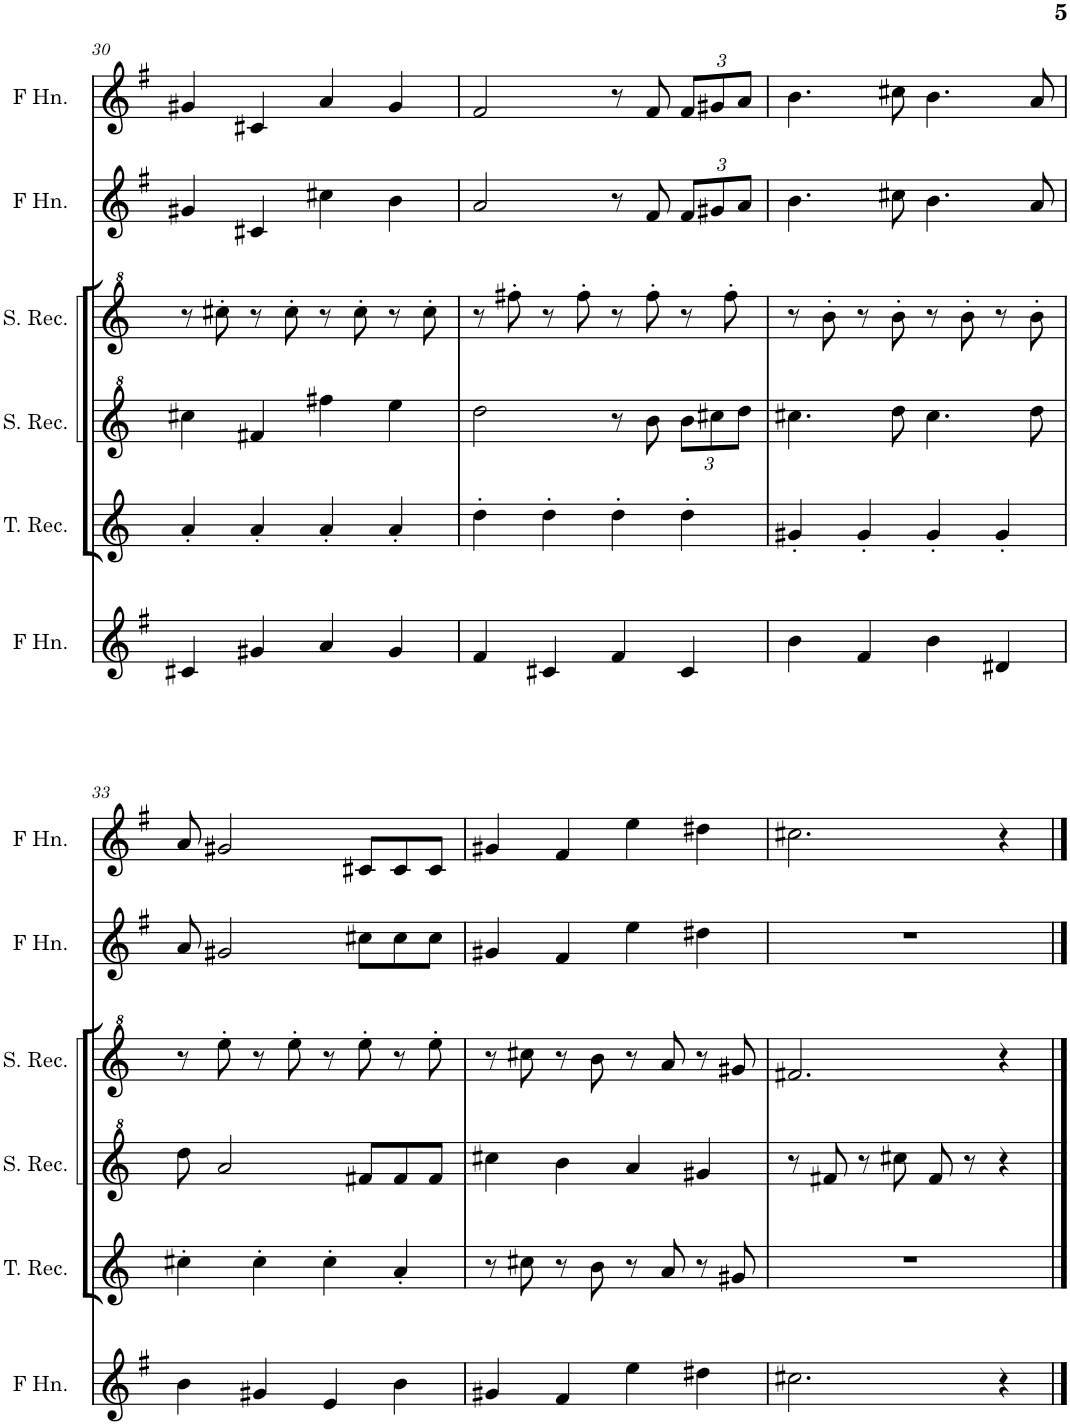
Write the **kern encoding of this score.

**kern	**kern	**kern	**kern	**kern	**kern	**kern	**kern	**kern
*part9	*part8	*part7	*part6	*part5	*part4	*part3	*part2	*part1
*staff9	*staff8	*staff7	*staff6	*staff5	*staff4	*staff3	*staff2	*staff1
*I"Horn in F	*I"Bass Recorder	*I"Tenor Recorder	*I"Soprano Recorder	*I"Soprano Recorder	*I"Horn in F	*I"Alto Recorder	*I"Horn in F	*I"Alto Recorder
*	*I'B. Rec.	*I'T. Rec.	*I'S. Rec.	*I'S. Rec.	*	*I'A. Rec.	*	*I'A. Rec.
!!LO:PB:g=z
*clefG2	*clefF^4	*clefG2	*clefG^2	*clefG^2	*clefG2	*clefG2	*clefG2	*clefG2
*Trd4c7	*	*	*	*	*Trd4c7	*	*Trd4c7	*
*k[f#]	*k[]	*k[]	*k[]	*k[]	*k[f#]	*k[]	*k[f#]	*k[]
*M4/4	*M4/4	*M4/4	*M4/4	*M4/4	*M4/4	*M4/4	*M4/4	*M4/4
=30	=30	=30	=30	=30	=30	=30	=30	=30
4c#X/	4F#X	4a'/	4ccc#X\	8r	4g#X/	4cc#X	4g#X/	4cc#X
.	.	.	.	8ccc#X'\	.	.	.	.
4g#X/	4c#X	4a'/	4ff#X/	8r	4c#X/	4f#X	4c#X/	4f#X
.	.	.	.	8ccc#'\	.	.	.	.
4a/	4d	4a'/	4fff#X\	8r	4cc#X\	4ff#X	4a/	4dd
.	.	.	.	8ccc#'\	.	.	.	.
4g#/	4c#	4a'/	4eee\	8r	4b\	4ee	4g#/	4cc#
.	.	.	.	8ccc#'\	.	.	.	.
=31	=31	=31	=31	=31	=31	=31	=31	=31
4f#/	4B	4dd'\	2ddd\	8r	2a/	2dd	2f#/	2b
.	.	.	.	8fff#X'\	.	.	.	.
4c#X/	4F#X	4dd'\	.	8r	.	.	.	.
.	.	.	.	8fff#'\	.	.	.	.
4f#/	4B	4dd'\	8r	8r	8r	8r	8r	8r
.	.	.	8bb\	8fff#'\	8f#/	8b	8f#/	8b
*	*	*	*Xbrackettup	*	*Xbrackettup	*Xbrackettup	*Xbrackettup	*Xbrackettup
4c#/	4F#	4dd'\	12bb\L	8r	12f#/L	12b\L	12f#/L	12b\L
.	.	.	12ccc#X\	.	12g#X/	12cc#X\	12g#X/	12cc#X\
.	.	.	.	8fff#'\	.	.	.	.
.	.	.	12ddd\J	.	12a/J	12dd\J	12a/J	12dd\J
=32	=32	=32	=32	=32	=32	=32	=32	=32
4b\	4e	4g#X'/	4.ccc#X\	8r	4.b\	4.ee	4.b\	4.ee
.	.	.	.	8bb'\	.	.	.	.
4f#/	4B	4g#'/	.	8r	.	.	.	.
.	.	.	8ddd\	8bb'\	8cc#X\	8ff#X	8cc#X\	8ff#X
4b\	4e	4g#'/	4.ccc#\	8r	4.b\	4.ee	4.b\	4.ee
.	.	.	.	8bb'\	.	.	.	.
4d#X/	4G#X	4g#'/	.	8r	.	.	.	.
.	.	.	8ddd\	8bb'\	8a/	8dd	8a/	8dd
!!LO:LB:g=z
=33	=33	=33	=33	=33	=33	=33	=33	=33
4b\	4e	4cc#X'\	8ddd\	8r	8a/	8dd	8a/	8dd
.	.	.	2aa/	8eee'\	2g#X/	2cc#X	2g#X/	2cc#X
4g#X/	4c#X	4cc#'\	.	8r	.	.	.	.
.	.	.	.	8eee'\	.	.	.	.
4e/	4A	4cc#'\	.	8r	.	.	.	.
.	.	.	8ff#X/L	8eee'\	8cc#X\L	8f#X	8c#X/L	8f#X
4b\	4e	4a'/	8ff#/	8r	8cc#\	8f#/L	8c#/	8f#/L
.	.	.	8ff#/J	8eee'\	8cc#\J	8f#/J	8c#/J	8f#/J
=34	=34	=34	=34	=34	=34	=34	=34	=34
4g#X/	4c#X	8r	4ccc#X\	8r	4g#X/	4cc#X	4g#X/	4cc#X
.	.	8cc#X\	.	8ccc#X\	.	.	.	.
4f#/	4B	8r	4bb\	8r	4f#/	4b	4f#/	4b
.	.	8b\	.	8bb\	.	.	.	.
4ee\	4a	8r	4aa/	8r	4ee\	4aa	4ee\	4aa
.	.	8a/	.	8aa/	.	.	.	.
4dd#X\	4g#X	8r	4gg#X/	8r	4dd#X\	4gg#X	4dd#X\	4gg#X
.	.	8g#X/	.	8gg#X/	.	.	.	.
=35	=35	=35	=35	=35	=35	=35	=35	=35
2.cc#X\	2.f#X	1r	8r	2.ff#X/	1r	1r	2.cc#X\	2.ff#X
.	.	.	8ff#X/	.	.	.	.	.
.	.	.	8r	.	.	.	.	.
.	.	.	8ccc#X\	.	.	.	.	.
.	.	.	8ff#/	.	.	.	.	.
.	.	.	8r	.	.	.	.	.
4r	4r	.	4r	4r	.	.	4r	4r
==	==	==	==	==	==	==	==	==
*-	*-	*-	*-	*-	*-	*-	*-	*-
